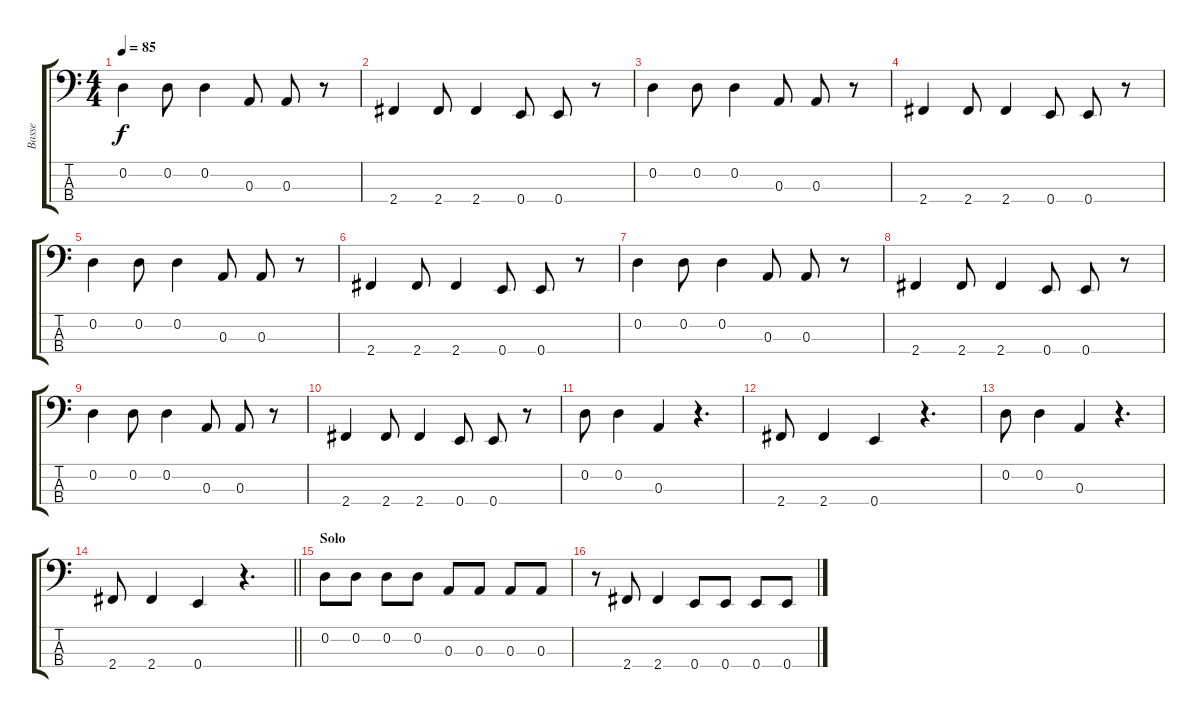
\track ("Basse" "Basse") {instrument electricbassfinger}
\staff {score tabs}
\tuning (G2 D2 A1 E1) {hide}
\ts (4 4)
\tempo 85
\clef f4
\ks c
0.2.4{dy f} 0.2.8 0.2.4 0.3.8 0.3.8 r.8 |
2.4.4 2.4.8 2.4.4 0.4.8 0.4.8 r.8 |
0.2.4 0.2.8 0.2.4 0.3.8 0.3.8 r.8 |
2.4.4 2.4.8 2.4.4 0.4.8 0.4.8 r.8 |
0.2.4 0.2.8 0.2.4 0.3.8 0.3.8 r.8 |
2.4.4 2.4.8 2.4.4 0.4.8 0.4.8 r.8 |
0.2.4 0.2.8 0.2.4 0.3.8 0.3.8 r.8 |
2.4.4 2.4.8 2.4.4 0.4.8 0.4.8 r.8 |
0.2.4 0.2.8 0.2.4 0.3.8 0.3.8 r.8 |
2.4.4 2.4.8 2.4.4 0.4.8 0.4.8 r.8 |
0.2.8 0.2.4 0.3.4 r.4{d} |
2.4.8 2.4.4 0.4.4 r.4{d} |
0.2.8 0.2.4 0.3.4 r.4{d} |
\barLineRight lightlight
2.4.8 2.4.4 0.4.4 r.4{d} |
\section ("" "Solo")
0.2.8 0.2.8 0.2.8 0.2.8 0.3.8 0.3.8 0.3.8 0.3.8 |
r.8 2.4.8 2.4.4 0.4.8 0.4.8 0.4.8 0.4.8
